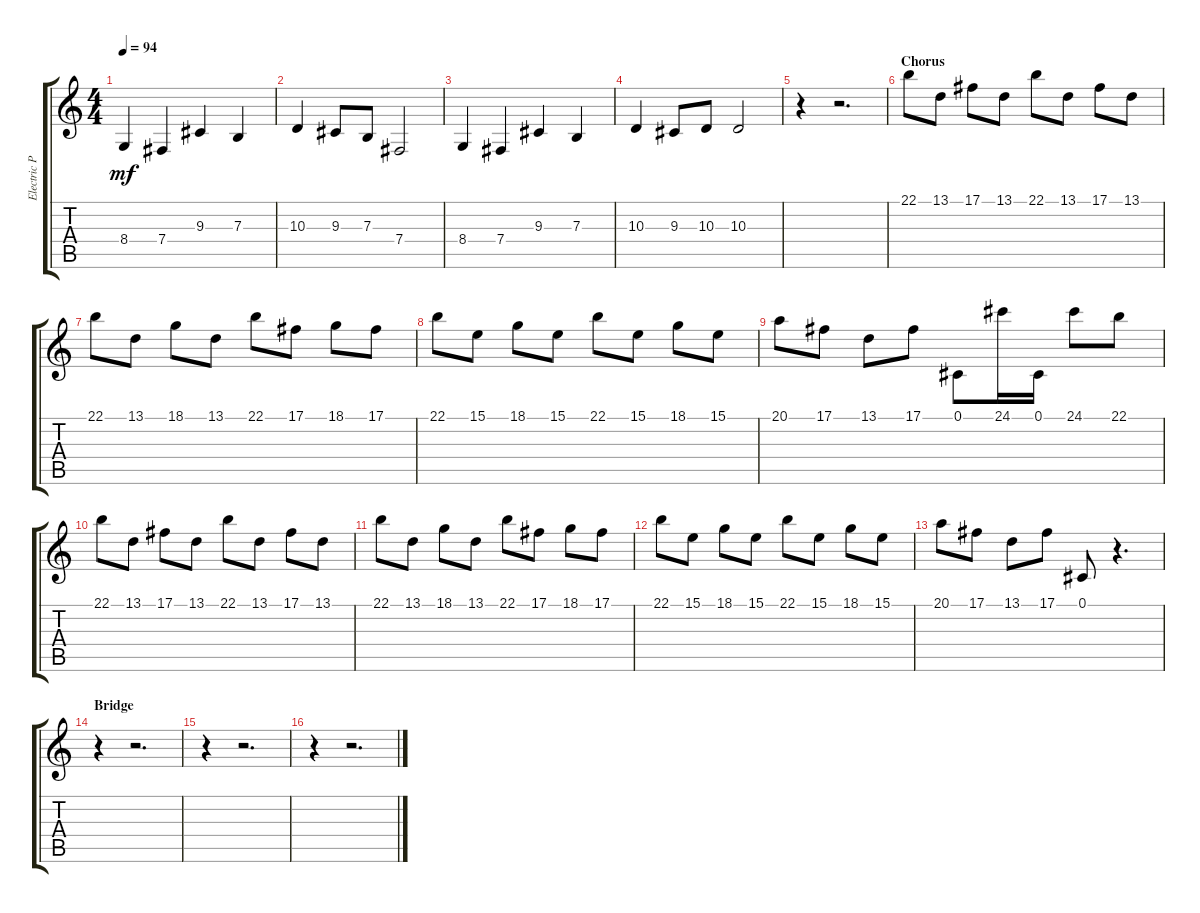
\track ("Electric Piano" "Electric P") {instrument electricgrandpiano}
\staff {score tabs}
\tuning (Db4 Ab3 E3 B2 Gb2 B1) {hide}
\ts (4 4)
\tempo 94
\clef g2
\ks c
8.4.4{dy mf} 7.4.4 9.3.4 7.3.4 |
10.3.4 9.3.8 7.3.8 7.4.2 |
8.4.4 7.4.4 9.3.4 7.3.4 |
10.3.4 9.3.8 10.3.8 10.3.2 |
r.4 r.2{d} |
\section ("" "Chorus")
22.1.8 13.1.8 17.1.8 13.1.8 22.1.8 13.1.8 17.1.8 13.1.8 |
22.1.8 13.1.8 18.1.8 13.1.8 22.1.8 17.1.8 18.1.8 17.1.8 |
22.1.8 15.1.8 18.1.8 15.1.8 22.1.8 15.1.8 18.1.8 15.1.8 |
20.1.8 17.1.8 13.1.8 17.1.8 0.1.8 24.1.16 0.1.16 24.1.8 22.1.8 |
22.1.8 13.1.8 17.1.8 13.1.8 22.1.8 13.1.8 17.1.8 13.1.8 |
22.1.8 13.1.8 18.1.8 13.1.8 22.1.8 17.1.8 18.1.8 17.1.8 |
22.1.8 15.1.8 18.1.8 15.1.8 22.1.8 15.1.8 18.1.8 15.1.8 |
20.1.8 17.1.8 13.1.8 17.1.8 0.1.8 r.4{d} |
\section ("" "Bridge")
r.4 r.2{d} |
r.4 r.2{d} |
r.4 r.2{d}
